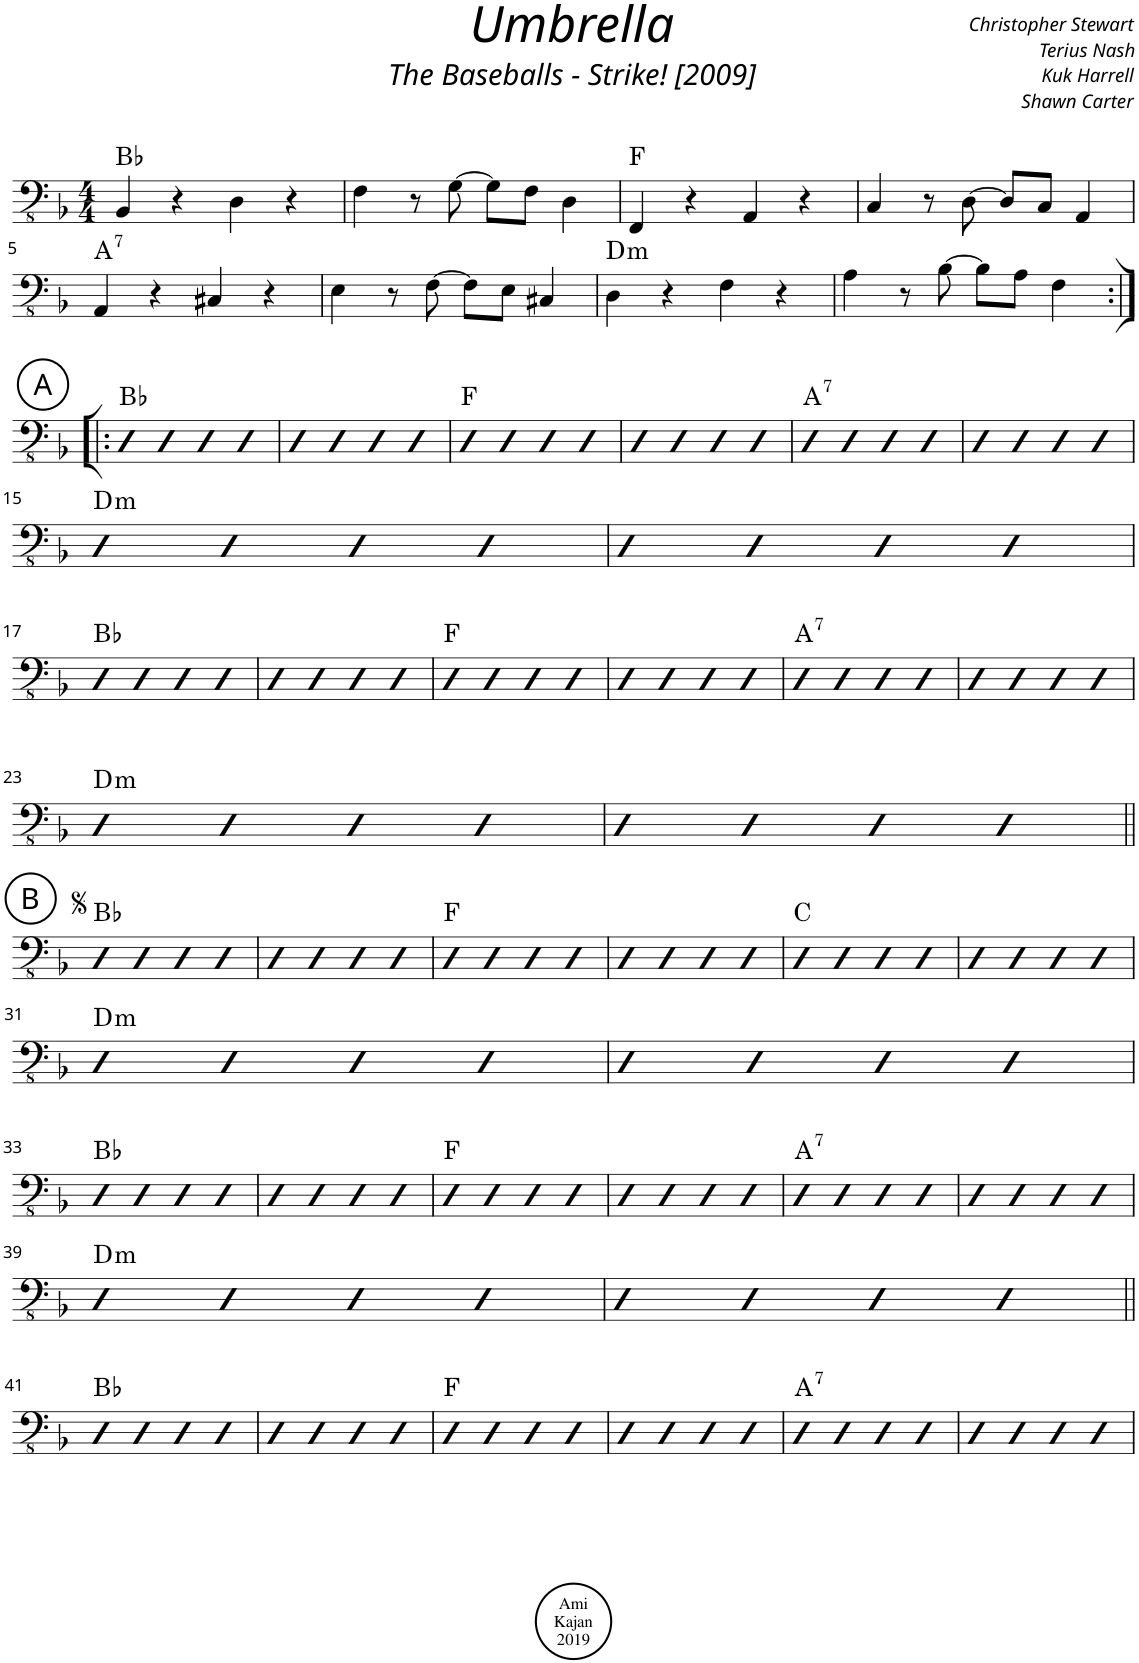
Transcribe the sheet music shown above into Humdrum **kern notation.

**kern	**harte
*part1	*part1
*staff1	*
*I"Acoustic Bass	*
*I'Bass	*
*clefFv4	*
*k[b-]	*
*M4/4	*
=1	=1
4BBB-/	Bb:maj
4r	.
4DD\	.
4r	.
=2	=2
4FF\	.
8r	.
[8GG\	.
8GG\L]	.
8FF\J	.
4DD\	.
=3	=3
4FFF/	F:maj
4r	.
4AAA/	.
4r	.
=4	=4
4CC/	.
8r	.
[8DD\	.
8DD/L]	.
8CC/J	.
4AAA/	.
!!LO:LB:g=z
=5	=5
!	!LO:H:kt=7
4AAA/	A:7
4r	.
4CC#X/	.
4r	.
=6	=6
4EE\	.
8r	.
[8FF\	.
8FF\L]	.
8EE\J	.
4CC#X/	.
=7	=7
!	!LO:H:kt=m
4DD\	D:min
4r	.
4FF\	.
4r	.
=8	=8
4AA\	.
8r	.
[8BB-\	.
8BB-\L]	.
8AA\J	.
4FF\	.
!!LO:LB:g=z
!!LO:REH:place=s1:a:cj:enc=circle:fs=14:t=A
=9:|!|:	=9:|!|:
4AAA	Bb:maj
4AAA	.
4AAA	.
4AAA	.
=10	=10
4AAA	.
4AAA	.
4AAA	.
4AAA	.
=11	=11
4AAA	F:maj
4AAA	.
4AAA	.
4AAA	.
=12	=12
4AAA	.
4AAA	.
4AAA	.
4AAA	.
=13	=13
!	!LO:H:kt=7
4AAA	A:7
4AAA	.
4AAA	.
4AAA	.
=14	=14
4AAA	.
4AAA	.
4AAA	.
4AAA	.
!!LO:LB:g=z
=15	=15
!	!LO:H:kt=m
4AAA	D:min
4AAA	.
4AAA	.
4AAA	.
=16	=16
4AAA	.
4AAA	.
4AAA	.
4AAA	.
!!LO:LB:g=z
=17	=17
4AAA	Bb:maj
4AAA	.
4AAA	.
4AAA	.
=18	=18
4AAA	.
4AAA	.
4AAA	.
4AAA	.
=19	=19
4AAA	F:maj
4AAA	.
4AAA	.
4AAA	.
=20	=20
4AAA	.
4AAA	.
4AAA	.
4AAA	.
=21	=21
!	!LO:H:kt=7
4AAA	A:7
4AAA	.
4AAA	.
4AAA	.
=22	=22
4AAA	.
4AAA	.
4AAA	.
4AAA	.
!!LO:LB:g=z
=23	=23
!	!LO:H:kt=m
4AAA	D:min
4AAA	.
4AAA	.
4AAA	.
=24	=24
4AAA	.
4AAA	.
4AAA	.
4AAA	.
!!LO:LB:g=z
!!LO:REH:place=s1:a:cj:enc=circle:fs=14:t=B
=25||	=25||
4AAA	Bb:maj
4AAA	.
4AAA	.
4AAA	.
=26	=26
4AAA	.
4AAA	.
4AAA	.
4AAA	.
=27	=27
4AAA	F:maj
4AAA	.
4AAA	.
4AAA	.
=28	=28
4AAA	.
4AAA	.
4AAA	.
4AAA	.
=29	=29
4AAA	C:maj
4AAA	.
4AAA	.
4AAA	.
=30	=30
4AAA	.
4AAA	.
4AAA	.
4AAA	.
!!LO:LB:g=z
=31	=31
!	!LO:H:kt=m
4AAA	D:min
4AAA	.
4AAA	.
4AAA	.
=32	=32
4AAA	.
4AAA	.
4AAA	.
4AAA	.
!!LO:LB:g=z
=33	=33
4AAA	Bb:maj
4AAA	.
4AAA	.
4AAA	.
=34	=34
4AAA	.
4AAA	.
4AAA	.
4AAA	.
=35	=35
4AAA	F:maj
4AAA	.
4AAA	.
4AAA	.
=36	=36
4AAA	.
4AAA	.
4AAA	.
4AAA	.
=37	=37
!	!LO:H:kt=7
4AAA	A:7
4AAA	.
4AAA	.
4AAA	.
=38	=38
4AAA	.
4AAA	.
4AAA	.
4AAA	.
!!LO:LB:g=z
=39	=39
!	!LO:H:kt=m
4AAA	D:min
4AAA	.
4AAA	.
4AAA	.
=40	=40
4AAA	.
4AAA	.
4AAA	.
4AAA	.
!!LO:LB:g=z
=41||	=41||
4AAA	Bb:maj
4AAA	.
4AAA	.
4AAA	.
=42	=42
4AAA	.
4AAA	.
4AAA	.
4AAA	.
=43	=43
4AAA	F:maj
4AAA	.
4AAA	.
4AAA	.
=44	=44
4AAA	.
4AAA	.
4AAA	.
4AAA	.
=45	=45
!	!LO:H:kt=7
4AAA	A:7
4AAA	.
4AAA	.
4AAA	.
=46	=46
4AAA	.
4AAA	.
4AAA	.
4AAA	.
=	=
*-	*-
